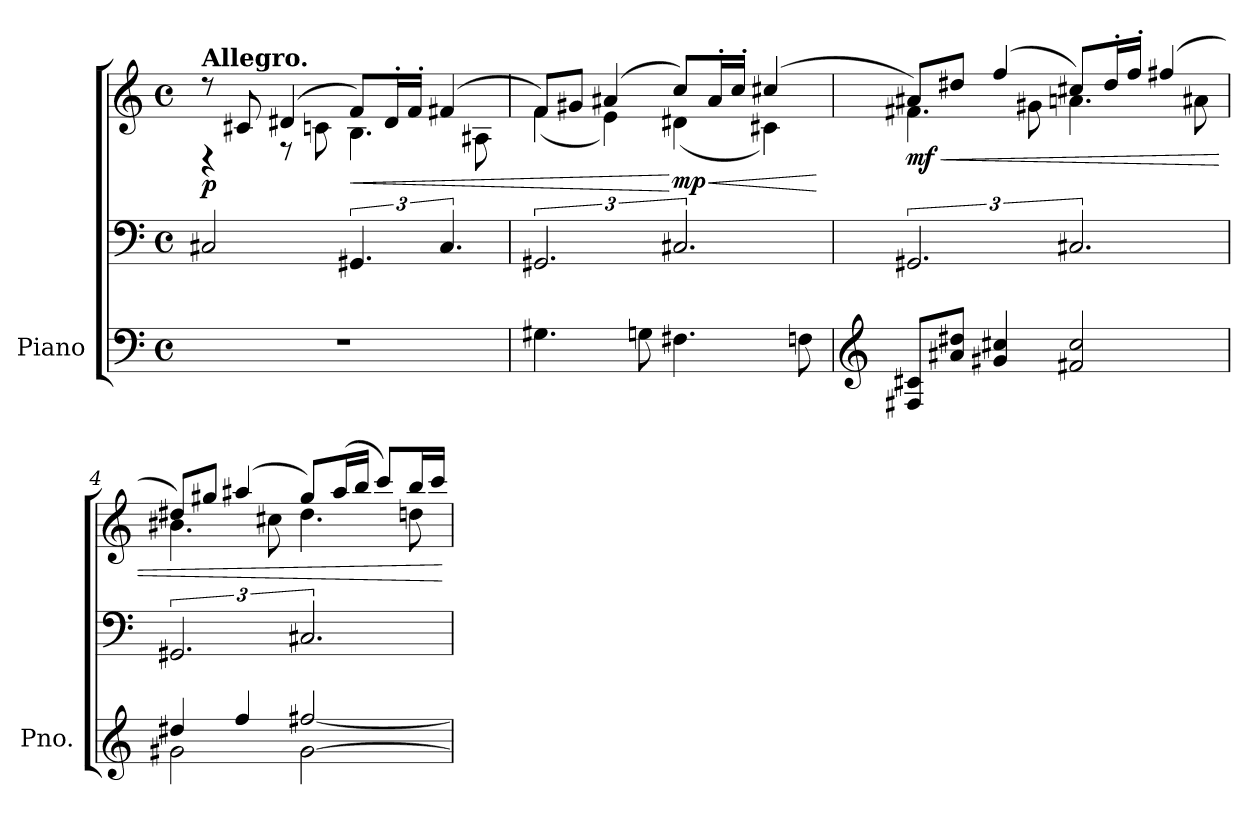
**kern	**kern	**kern	**dynam
*part1	*part1	*part1	*part1
*staff3	*staff2	*staff1	*staff1/2/3
*I"Piano	*	*	*
*I'Pno.	*	*	*
*clefF4	*clefF4	*clefG2	*
*k[]	*k[]	*k[]	*
*M4/4	*M4/4	*M4/4	*
*met(c)	*met(c)	*met(c)	*
*MM132	*MM132	*MM132	*
=1	=1	=1	=1
*	*	*^	*
!	!	!LO:TX:a:B:t=Allegro.	!	!
!	!	!	!	!LO:DY:b
1r	2C#X/	8r	4r	p
.	.	8c#X/	.	.
.	.	(>4d#X/	8r	.
.	.	.	8cn\	.
!	!	!	!	!LO:HP:b
.	6.GG#X/	8f/L)	4.B\	<
.	.	16d#'/L	.	.
.	.	16f'/JJ	.	.
.	6.C#/	(>4f#X/	.	.
.	.	.	8A#X\	.
=2	=2	=2	=2	=2
4.G#X\	3.GG#X	8f/L)	(<4f\	.
.	.	8g#X/J	.	.
.	.	(>4a#X/	4e\)	.
8Gn\	.	.	.	.
!	!	!	!	!LO:HP:n=1:b
!	!	!	!	!LO:DY:n=1:b
4.F#X\	3.C#X	8cc/L)	(<4d#X\	[ < mp
.	.	16a#'/L	.	.
.	.	16cc'/JJ	.	.
.	.	(>4cc#X/	4c#X\)	.
8Fn\	.	.	.	.
*	*	*v	*v	*
.	.	.	[
=3	=3	=3	=3
*clefG2	*	*	*
!	!	!	!LO:HP:b
*	*	*^	*
!	!	!	!	!LO:DY:n=1:b
8F#X/ 8c#X/L	3.GG#X	8a#X/L)	4.f#X\	< mf
8a#X/ 8dd#X/J	.	8dd#X/J	.	.
4g#X/ 4cc#X/	.	(>4ff/	.	.
.	.	.	8g#X\	.
2f#X/ 2cc#/	3.C#X	8cc#X/L)	4.an\	.
.	.	16dd#'/L	.	.
.	.	16ff'/JJ	.	.
.	.	(>4ff#X/	.	.
.	.	.	8a#X\	.
!!LO:LB:g=z	!!
=4	=4	=4	=4	=4
*^	*	*	*	*
2g#X\	4dd#X/	3.GG#X	8dd#X/L)	4.b#X\	.
.	.	.	8gg#X/J	.	.
.	4ff/	.	(>4aa#X/	.	.
.	.	.	.	8cc#X\	.
[2g#\	[2ff#X/	3.C#X	8gg#/L)	4.dd#\	.
.	.	.	(>16aa#/L	.	.
.	.	.	16bb/JJ	.	.
.	.	.	8ccc/L)	.	.
.	.	.	16bb/L	8ddn\	.
.	.	.	16ccc/JJ	.	.
*v	*v	*	*v	*v	*
.	.	.	[
=	=	=	=
*-	*-	*-	*-
